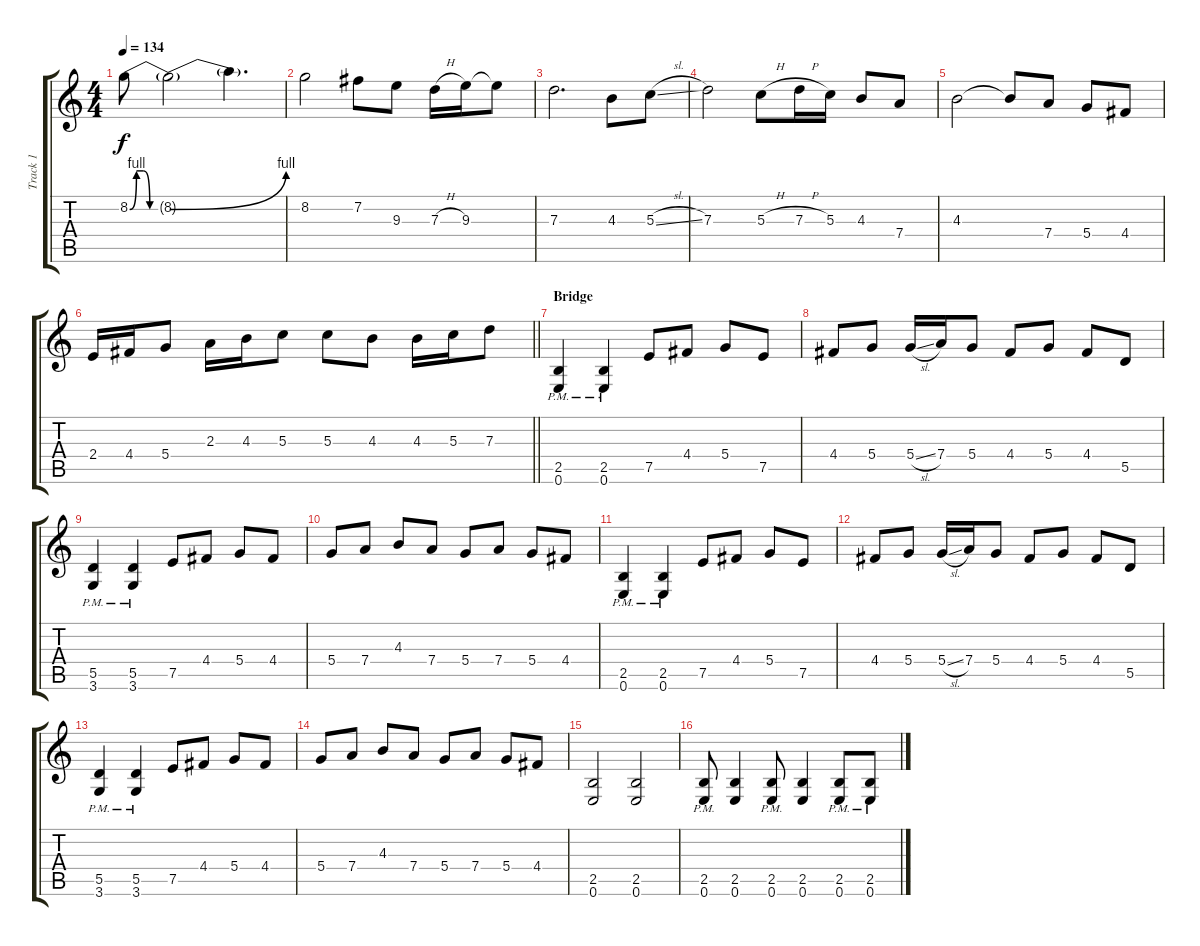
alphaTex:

\track ("Track 1" "Track 1") {instrument distortionguitar}
\staff {score tabs}
\tuning (E4 B3 G3 D3 A2 E2) {hide}
\ts (4 4)
\tempo 134
\clef g2
\ks c
8.2{be (custom 0 0 10 4 20 4 30 0 60 0)}.8{dy f} 8.2{be (bend 0 0 60 4) t}.2 8.2{t}.4{d} |
8.2.2 7.2.8 9.3.8 7.3{h}.16 9.3.16 9.3{t}.8 |
7.3.2{d} 4.3.8 5.3{sl}.8 |
7.3.2 5.3{h}.8 7.3{h}.16 5.3.16 4.3.8 7.4.8 |
4.3.2 4.3{t}.8 7.4.8 5.4.8 4.4.8 |
\barLineRight lightlight
2.4.16 4.4.16 5.4.8 2.3.16 4.3.16 5.3.8 5.3.8 4.3.8 4.3.16 5.3.16 7.3.8 |
\section ("" "Bridge")
(2.5{pm} 0.6{pm}).4 (2.5{pm} 0.6{pm}).4 7.5.8 4.4.8 5.4.8 7.5.8 |
4.4.8 5.4.8 5.4{sl}.16 7.4.16 5.4.8 4.4.8 5.4.8 4.4.8 5.5.8 |
(5.5{pm} 3.6{pm}).4 (5.5{pm} 3.6{pm}).4 7.5.8 4.4.8 5.4.8 4.4.8 |
5.4.8 7.4.8 4.3.8 7.4.8 5.4.8 7.4.8 5.4.8 4.4.8 |
(2.5{pm} 0.6{pm}).4 (2.5{pm} 0.6{pm}).4 7.5.8 4.4.8 5.4.8 7.5.8 |
4.4.8 5.4.8 5.4{sl}.16 7.4.16 5.4.8 4.4.8 5.4.8 4.4.8 5.5.8 |
(5.5{pm} 3.6{pm}).4 (5.5{pm} 3.6{pm}).4 7.5.8 4.4.8 5.4.8 4.4.8 |
5.4.8 7.4.8 4.3.8 7.4.8 5.4.8 7.4.8 5.4.8 4.4.8 |
(2.5 0.6).2 (2.5 0.6).2 |
(2.5{pm} 0.6{pm}).8 (2.5 0.6).4 (2.5{pm} 0.6{pm}).8 (2.5 0.6).4 (2.5{pm} 0.6{pm}).8 (2.5{pm} 0.6{pm}).8
